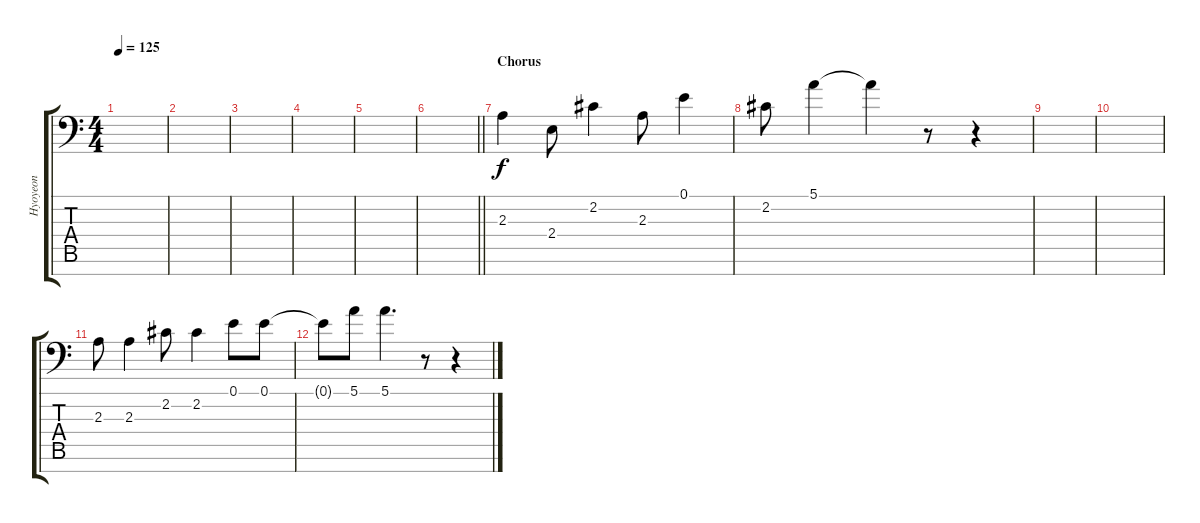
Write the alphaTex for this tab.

\track ("Hyoyeon" "Hyoyeon") {instrument frenchhorn}
\staff {score tabs}
\tuning (E4 B3 G3 D3 A2 E2 C-1) {hide}
\ts (4 4)
\tempo 125
\clef f4
\ks c
|
|
|
|
|
\barLineRight lightlight
|
\section ("" "Chorus")
2.3.4{volume 9} 2.4.8 2.2.4 2.3.8 0.1.4 |
2.2.8 5.1.4 5.1{t}.4 r.8 r.4 |
|
|
2.3.8 2.3.4 2.2.8 2.2.4 0.1.8 0.1.8 |
0.1{t}.8 5.1.8 5.1.4{d} r.8 r.4
